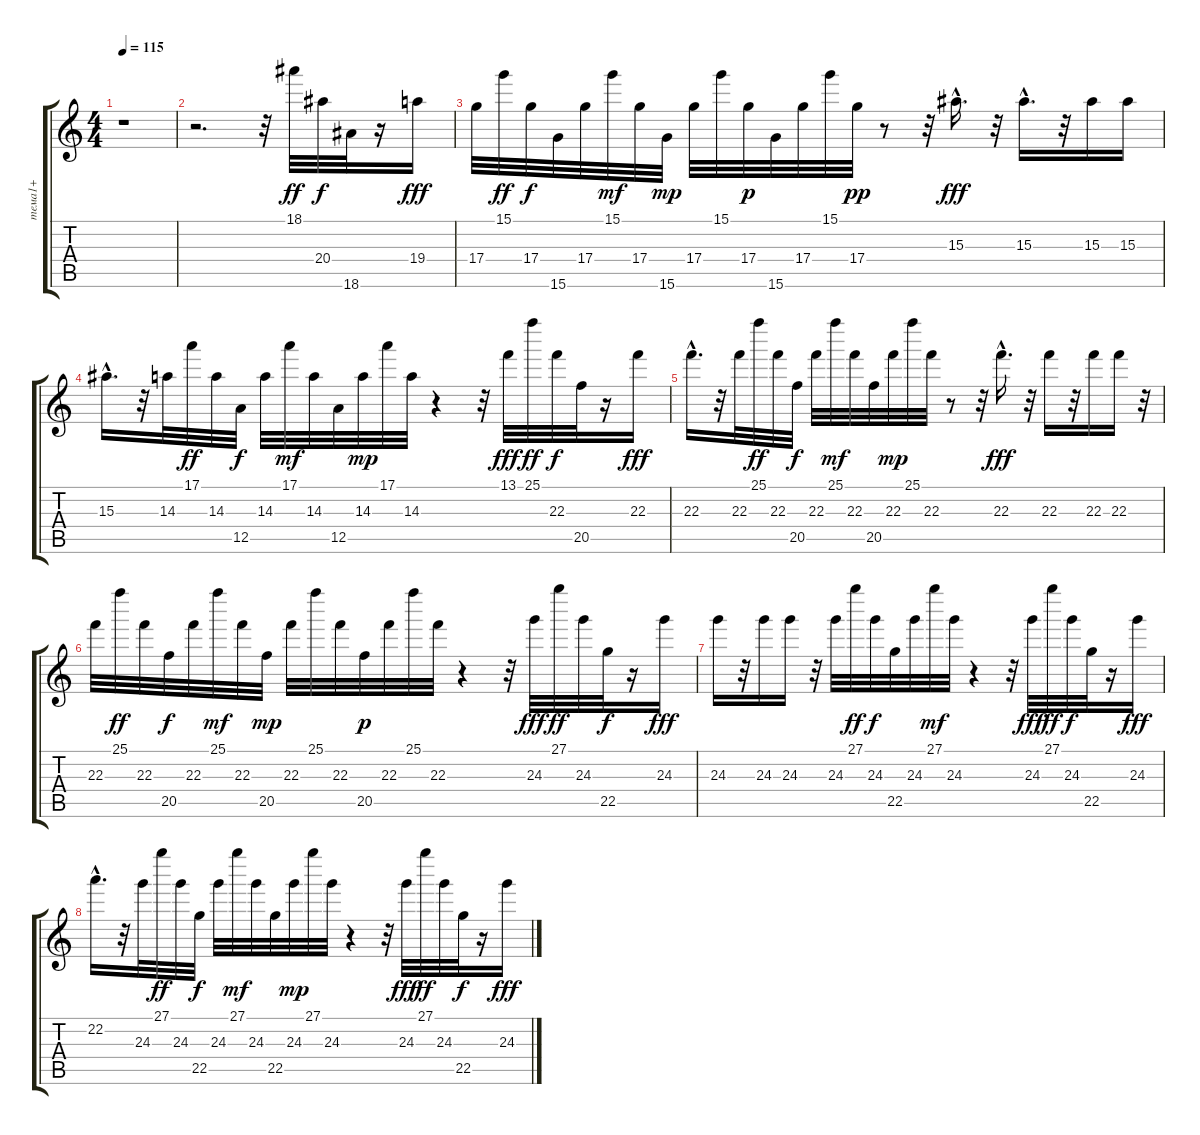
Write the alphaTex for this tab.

\track ("тема1+" "тема1+") {instrument distortionguitar}
\staff {score tabs}
\tuning (E4 B3 G3 D3 A2 E2) {hide}
\ts (4 4)
\tempo 115
\clef g2
\ks c
r.1{dy ff instrument distortionguitar} |
r.2{d} r.32 18.1.32{instrument overdrivenguitar} 20.4.32{dy f} 18.6.32 r.16 19.4.16{dy fff} |
17.4.32 15.1.32{dy ff} 17.4.32{dy f} 15.6.32 17.4.32 15.1.32{dy mf} 17.4.32 15.6.32{dy mp} 17.4.32 15.1.32 17.4.32{dy p} 15.6.32 17.4.32 15.1.32 17.4.32{dy pp} r.8 r.32 15.3{hac}.16{d dy fff} r.32 15.3{hac}.16{d} r.32 15.3.16 15.3.16 |
15.3{hac}.16{d} r.32 14.3.32 17.1.32{dy ff} 14.3.32 12.5.32{dy f} 14.3.32 17.1.32{dy mf} 14.3.32 12.5.32 14.3.32{dy mp} 17.1.32 14.3.32 r.4 r.32 13.1.32{dy fff} 25.1.32{dy ff} 22.3.32{dy f} 20.5.32 r.16 22.3.16{dy fff} |
22.3{hac}.16{d} r.32 22.3.32 25.1.32{dy ff} 22.3.32 20.5.32{dy f} 22.3.32 25.1.32{dy mf} 22.3.32 20.5.32 22.3.32{dy mp} 25.1.32 22.3.32 r.8 r.32 22.3{hac}.16{d dy fff} r.32 22.3.16 r.32 22.3.16 22.3.16 r.32 |
22.3.32 25.1.32{dy ff} 22.3.32 20.5.32{dy f} 22.3.32 25.1.32{dy mf} 22.3.32 20.5.32{dy mp} 22.3.32 25.1.32 22.3.32 20.5.32{dy p} 22.3.32 25.1.32 22.3.32 r.4 r.32 24.3.32{dy fff} 27.1.32{dy ff} 24.3.32 22.5.32{dy f} r.16 24.3.16{dy fff} |
24.3.16 r.32 24.3.16 24.3.16 r.32 24.3.32 27.1.32{dy ff} 24.3.32{dy f} 22.5.32 24.3.32 27.1.32{dy mf} 24.3.32 r.4 r.32 24.3.32{dy fff} 27.1.32{dy ff} 24.3.32{dy f} 22.5.32 r.16 24.3.16{dy fff} |
22.2{hac}.16{d} r.32 24.3.32 27.1.32{dy ff} 24.3.32 22.5.32{dy f} 24.3.32 27.1.32{dy mf} 24.3.32 22.5.32 24.3.32{dy mp} 27.1.32 24.3.32 r.4 r.32 24.3.32{dy fff} 27.1.32{dy ff} 24.3.32 22.5.32{dy f} r.16 24.3.16{dy fff}
